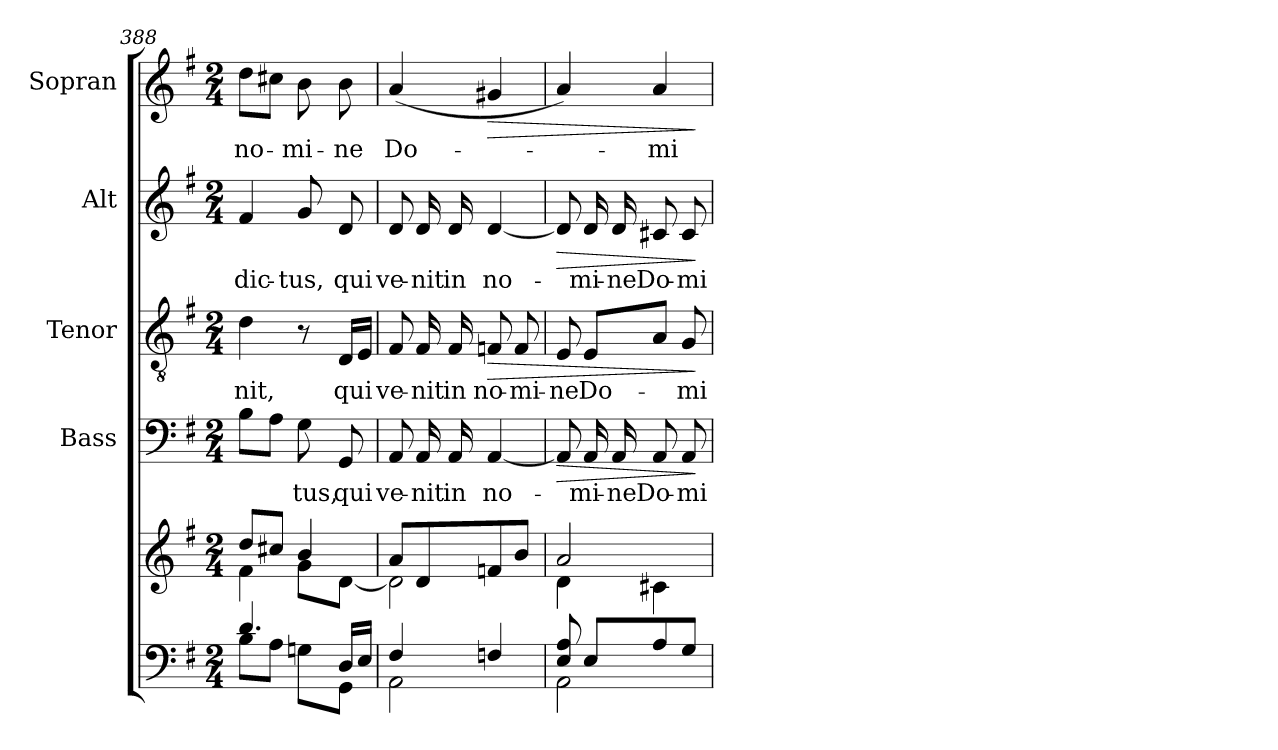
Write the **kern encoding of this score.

**kern	**kern	**kern	**text	**dynam	**kern	**text	**dynam	**kern	**text	**dynam	**kern	**text	**dynam
*part5	*part5	*part4	*part4	*part4	*part3	*part3	*part3	*part2	*part2	*part2	*part1	*part1	*part1
*staff6	*staff5	*staff4	*staff4	*staff4	*staff3	*staff3	*staff3	*staff2	*staff2	*staff2	*staff1	*staff1	*staff1
*	*	*I"Bass	*	*	*I"Tenor	*	*	*I"Alt	*	*	*I"Sopran	*	*
*	*	*I'B.	*	*	*I'T.	*	*	*I'A.	*	*	*I'S.	*	*
*clefF4	*clefG2	*clefF4	*	*	*clefGv2	*	*	*clefG2	*	*	*clefG2	*	*
*k[f#]	*k[f#]	*k[f#]	*	*	*k[f#]	*	*	*k[f#]	*	*	*k[f#]	*	*
*G:	*G:	*G:	*	*	*G:	*	*	*G:	*	*	*G:	*	*
*M2/4	*M2/4	*M2/4	*	*	*M2/4	*	*	*M2/4	*	*	*M2/4	*	*
=388	=388	=388	=388	=388	=388	=388	=388	=388	=388	=388	=388	=388	=388
*^	*^	*	*	*	*	*	*	*	*	*	*	*	*
!	!	!	!	!	!	!	!	!LO:LY:b	!	!	!LO:LY:b	!	!	!LO:LY:b	!
4.d/	8B\L	8dd/L	4f#\	8B\L	.	.	4d\	-nit,	.	4f#/	-dic-	.	8dd\L	no-	.
.	8A\J	8cc#X/J	.	8A\J	.	.	.	.	.	.	.	.	8cc#X\J	.	.
!	!	!	!	!	!LO:LY:b	!	!	!	!	!	!LO:LY:b	!	!	!LO:LY:b	!
.	8Gn\L	4b/	8g\L	8G\	-tus,	.	8r	.	.	8g/	-tus,	.	8b\	-mi-	.
!	!	!	!	!	!LO:LY:b	!	!	!LO:LY:b	!	!	!LO:LY:b	!	!	!LO:LY:b	!
16D/LL	8GG\J	.	[<8d\J	8GG/	qui	.	16D/LL	qui	.	8d/	qui	.	8b\	-ne	.
16E/JJ	.	.	.	.	.	.	16E/JJ	.	.	.	.	.	.	.	.
=389	=389	=389	=389	=389	=389	=389	=389	=389	=389	=389	=389	=389	=389	=389	=389
!	!	!	!	!	!LO:LY:b	!	!	!LO:LY:b	!	!	!LO:LY:b	!	!	!LO:LY:b	!
4F#/	2AA\	8a/L	2d\]	8AA/	ve-	.	8F#/	ve-	.	8d/	ve-	.	(<4a/	Do-	.
!	!	!	!	!	!LO:LY:b	!	!	!LO:LY:b	!	!	!LO:LY:b	!	!	!	!
.	.	8d/	.	16AA/	-nit	.	16F#/	-nit	.	16d/	-nit	.	.	.	.
!	!	!	!	!	!LO:LY:b	!	!	!LO:LY:b	!	!	!LO:LY:b	!	!	!	!
.	.	.	.	16AA/	in	.	16F#/	in	.	16d/	in	.	.	.	.
!	!	!	!	!	!LO:LY:b	!	!	!LO:LY:b	!LO:HP:b	!	!LO:LY:b	!	!	!	!LO:HP:b
4Fn/	.	8fn/	.	[4AA/	no-	.	8Fn/	no-	>	[4d/	no-	.	4g#X/	.	>
!	!	!	!	!	!	!	!	!LO:LY:b	!	!	!	!	!	!	!
.	.	8b/J	.	.	.	.	8F/	-mi-	.	.	.	.	.	.	.
=390	=390	=390	=390	=390	=390	=390	=390	=390	=390	=390	=390	=390	=390	=390	=390
!	!	!	!	!	!	!LO:HP:b	!	!LO:LY:b	!	!	!	!LO:HP:b	!	!	!
8E/ 8A/	2AA\	2a/	4d\	8AA/]	.	>	8E/	-ne	.	8d/]	.	>	4a/)	.	.
!	!	!	!	!	!LO:LY:b	!	!	!LO:LY:b	!	!	!LO:LY:b	!	!	!	!
8E/L	.	.	.	16AA/	-mi-	.	8E/L	Do-	.	16d/	-mi-	.	.	.	.
!	!	!	!	!	!LO:LY:b	!	!	!	!	!	!LO:LY:b	!	!	!	!
.	.	.	.	16AA/	-ne	.	.	.	.	16d/	-ne	.	.	.	.
!	!	!	!	!	!LO:LY:b	!	!	!	!	!	!LO:LY:b	!	!	!LO:LY:b	!
8A/	.	.	4c#X\	8AA/	Do-	.	8A/J	.	.	8c#X/	Do-	.	4a/	-mi-	.
!	!	!	!	!	!LO:LY:b	!	!	!LO:LY:b	!	!	!LO:LY:b	!	!	!	!
8G/J	.	.	.	8AA/	-mi-	.	8G/	-mi-	.	8c#/	-mi-	.	.	.	.
*v	*v	*	*	*	*	*	*	*	*	*	*	*	*	*	*
*	*v	*v	*	*	*	*	*	*	*	*	*	*	*	*
.	.	.	.	]	.	.	]	.	.	]	.	.	]
=	=	=	=	=	=	=	=	=	=	=	=	=	=
*-	*-	*-	*-	*-	*-	*-	*-	*-	*-	*-	*-	*-	*-
